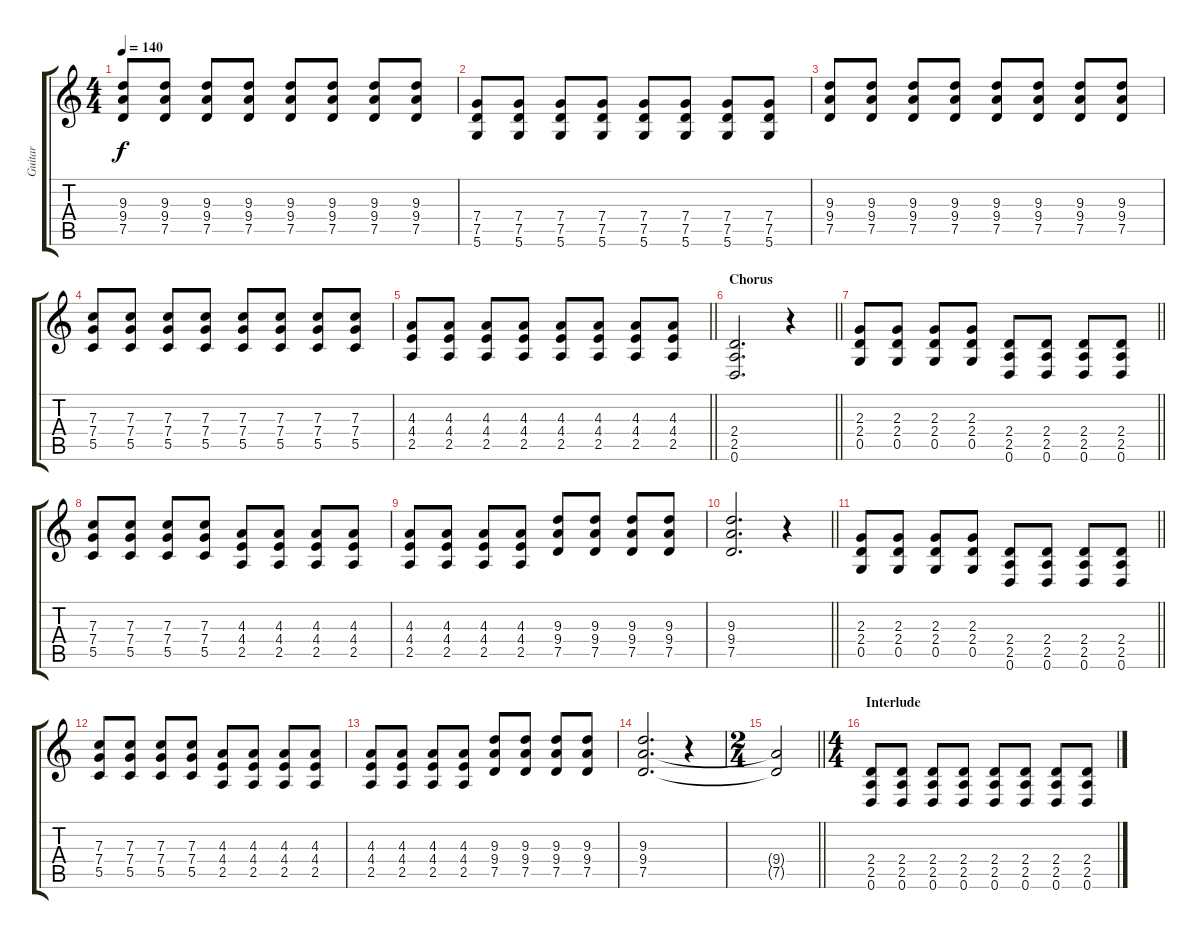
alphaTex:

\track ("Guitar" "Guitar") {instrument distortionguitar}
\staff {score tabs}
\tuning (D4 A3 F3 C3 G2 D2) {hide}
\ts (4 4)
\tempo 140
\clef g2
\ks c
(9.3 9.4 7.5).8{dy f} (9.3 9.4 7.5).8 (9.3 9.4 7.5).8 (9.3 9.4 7.5).8 (9.3 9.4 7.5).8 (9.3 9.4 7.5).8 (9.3 9.4 7.5).8 (9.3 9.4 7.5).8 |
(7.4 7.5 5.6).8 (7.4 7.5 5.6).8 (7.4 7.5 5.6).8 (7.4 7.5 5.6).8 (7.4 7.5 5.6).8 (7.4 7.5 5.6).8 (7.4 7.5 5.6).8 (7.4 7.5 5.6).8 |
(9.3 9.4 7.5).8 (9.3 9.4 7.5).8 (9.3 9.4 7.5).8 (9.3 9.4 7.5).8 (9.3 9.4 7.5).8 (9.3 9.4 7.5).8 (9.3 9.4 7.5).8 (9.3 9.4 7.5).8 |
(7.3 7.4 5.5).8 (7.3 7.4 5.5).8 (7.3 7.4 5.5).8 (7.3 7.4 5.5).8 (7.3 7.4 5.5).8 (7.3 7.4 5.5).8 (7.3 7.4 5.5).8 (7.3 7.4 5.5).8 |
\barLineRight lightlight
(4.3 4.4 2.5).8 (4.3 4.4 2.5).8 (4.3 4.4 2.5).8 (4.3 4.4 2.5).8 (4.3 4.4 2.5).8 (4.3 4.4 2.5).8 (4.3 4.4 2.5).8 (4.3 4.4 2.5).8 |
\section ("" "Chorus")
\barLineRight lightlight
(2.4 2.5 0.6).2{d} r.4 |
\barLineRight lightlight
(2.3 2.4 0.5).8 (2.3 2.4 0.5).8 (2.3 2.4 0.5).8 (2.3 2.4 0.5).8 (2.4 2.5 0.6).8 (2.4 2.5 0.6).8 (2.4 2.5 0.6).8 (2.4 2.5 0.6).8 |
(7.3 7.4 5.5).8 (7.3 7.4 5.5).8 (7.3 7.4 5.5).8 (7.3 7.4 5.5).8 (4.3 4.4 2.5).8 (4.3 4.4 2.5).8 (4.3 4.4 2.5).8 (4.3 4.4 2.5).8 |
(4.3 4.4 2.5).8 (4.3 4.4 2.5).8 (4.3 4.4 2.5).8 (4.3 4.4 2.5).8 (9.3 9.4 7.5).8 (9.3 9.4 7.5).8 (9.3 9.4 7.5).8 (9.3 9.4 7.5).8 |
\barLineRight lightlight
(9.3 9.4 7.5).2{d} r.4 |
\barLineRight lightlight
(2.3 2.4 0.5).8 (2.3 2.4 0.5).8 (2.3 2.4 0.5).8 (2.3 2.4 0.5).8 (2.4 2.5 0.6).8 (2.4 2.5 0.6).8 (2.4 2.5 0.6).8 (2.4 2.5 0.6).8 |
(7.3 7.4 5.5).8 (7.3 7.4 5.5).8 (7.3 7.4 5.5).8 (7.3 7.4 5.5).8 (4.3 4.4 2.5).8 (4.3 4.4 2.5).8 (4.3 4.4 2.5).8 (4.3 4.4 2.5).8 |
(4.3 4.4 2.5).8 (4.3 4.4 2.5).8 (4.3 4.4 2.5).8 (4.3 4.4 2.5).8 (9.3 9.4 7.5).8 (9.3 9.4 7.5).8 (9.3 9.4 7.5).8 (9.3 9.4 7.5).8 |
(9.3 9.4 7.5).2{d} r.4 |
\ts (2 4)
\barLineRight lightlight
(9.4{t} 7.5{t}).2 |
\ts (4 4)
\section ("" "Interlude")
(2.4 2.5 0.6).8 (2.4 2.5 0.6).8 (2.4 2.5 0.6).8 (2.4 2.5 0.6).8 (2.4 2.5 0.6).8 (2.4 2.5 0.6).8 (2.4 2.5 0.6).8 (2.4 2.5 0.6).8
